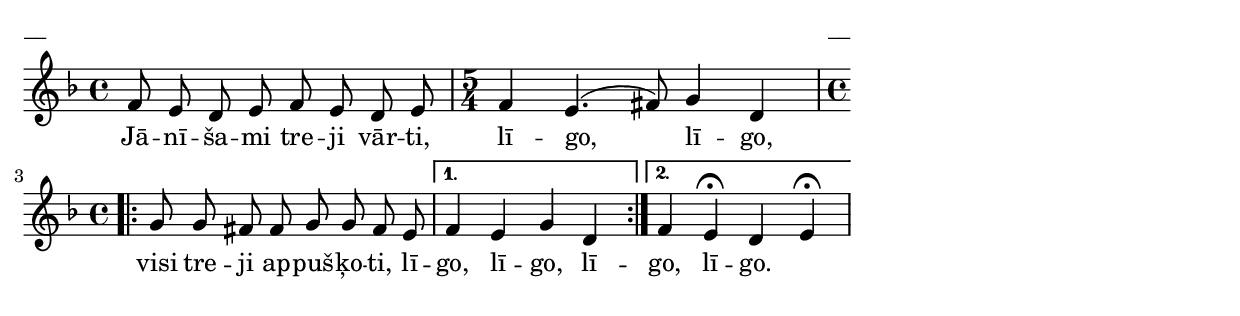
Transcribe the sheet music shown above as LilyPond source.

\version "2.13.16"
% \header {
%    title = "Jānīšami treji vārti"
% }
% Katrīna Riekstiņa, #57 (Grodi)
\paper {
line-width = 14\cm
left-margin = 0.4\cm
between-system-padding = 0.1\cm
between-system-space = 0.1\cm
}
\layout {
indent = #0
ragged-last = ##f
}


voiceA = \relative c' {
\clef "treble"
\key d \minor
\time 4/4
f8 e d e f e d e |
\time 5/4
f4 e4.( fis8) g4 d | 
\repeat volta 2 {
\time 4/4
g8 g fis fis g g fis e |
}
\alternative { { f4 e g d } { f e\fermata d e\fermata } }
} 


lyricA = \lyricmode {
Jā -- nī -- ša -- mi tre -- ji vār -- ti, 
lī -- go, lī -- go,
visi tre -- ji ap -- puš -- ķo -- ti, 
lī -- go, lī -- go, 
lī -- go, lī -- go.
}




fullScore = <<
\new Staff {
<<
\new Voice = "voiceA" { \voiceOne \autoBeamOff \voiceA }
\lyricsto "voiceA" \new Lyrics \lyricA
>>
}
>>

\score {
\fullScore
\header { piece = "__" opus = "__" }
}
\markup { \with-color #(x11-color 'white) \sans \smaller "__" }
\score {
\unfoldRepeats
\fullScore
\midi {
\context { \Staff \remove "Staff_performer" }
\context { \Voice \consists "Staff_performer" }
}
}


